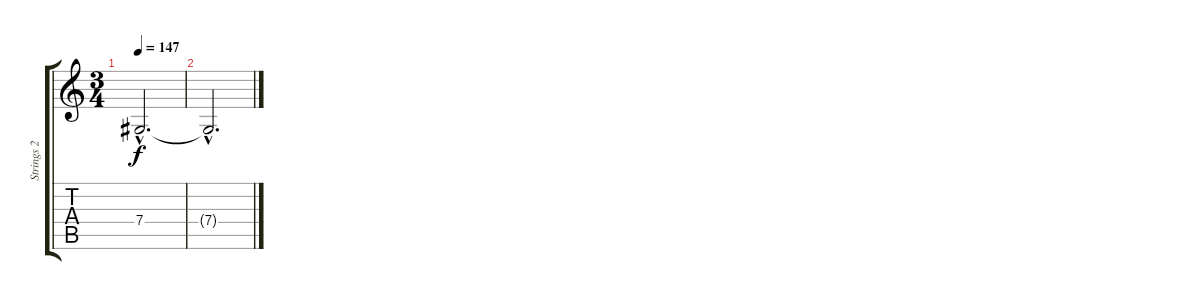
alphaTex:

\track ("Strings 2" "Strings 2") {instrument stringensemble1}
\staff {score tabs}
\tuning (Eb4 Bb3 Gb3 Db3 Ab2 Eb2) {hide}
\ts (3 4)
\tempo 147
\clef g2
\ks c
7.4{hac t}.2{d dy f} |
7.4{hac t}.2{d volume 0}
